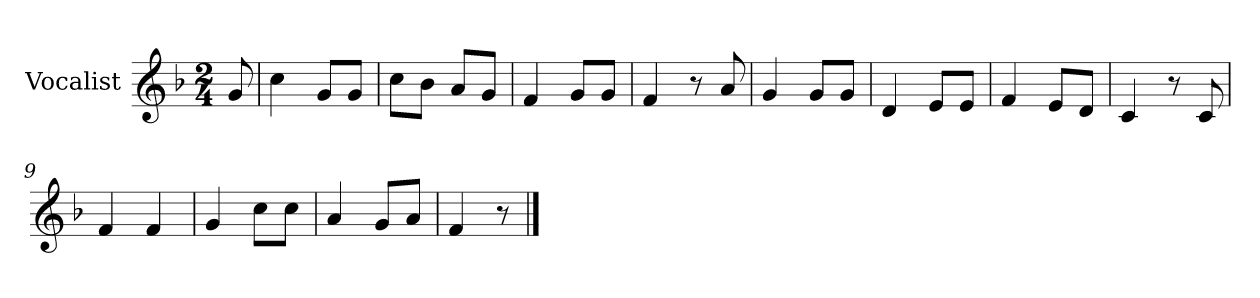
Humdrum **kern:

**kern
*part1
*staff1
*I"Vocalist
*k[b-]
*F:
*M2/4
=
8g
=1
4cc
8gL
8gJ
=2
8ccL
8b-J
8aL
8gJ
=3
4f
8gL
8gJ
=4
4f
8r
8a
=5
4g
8gL
8gJ
=6
4d
8eL
8eJ
=7
4f
8eL
8dJ
=8
4c
8r
8c
=9
4f
4f
=10
4g
8ccL
8ccJ
=11
4a
8gL
8aJ
=12
4f
8r
==
*-
